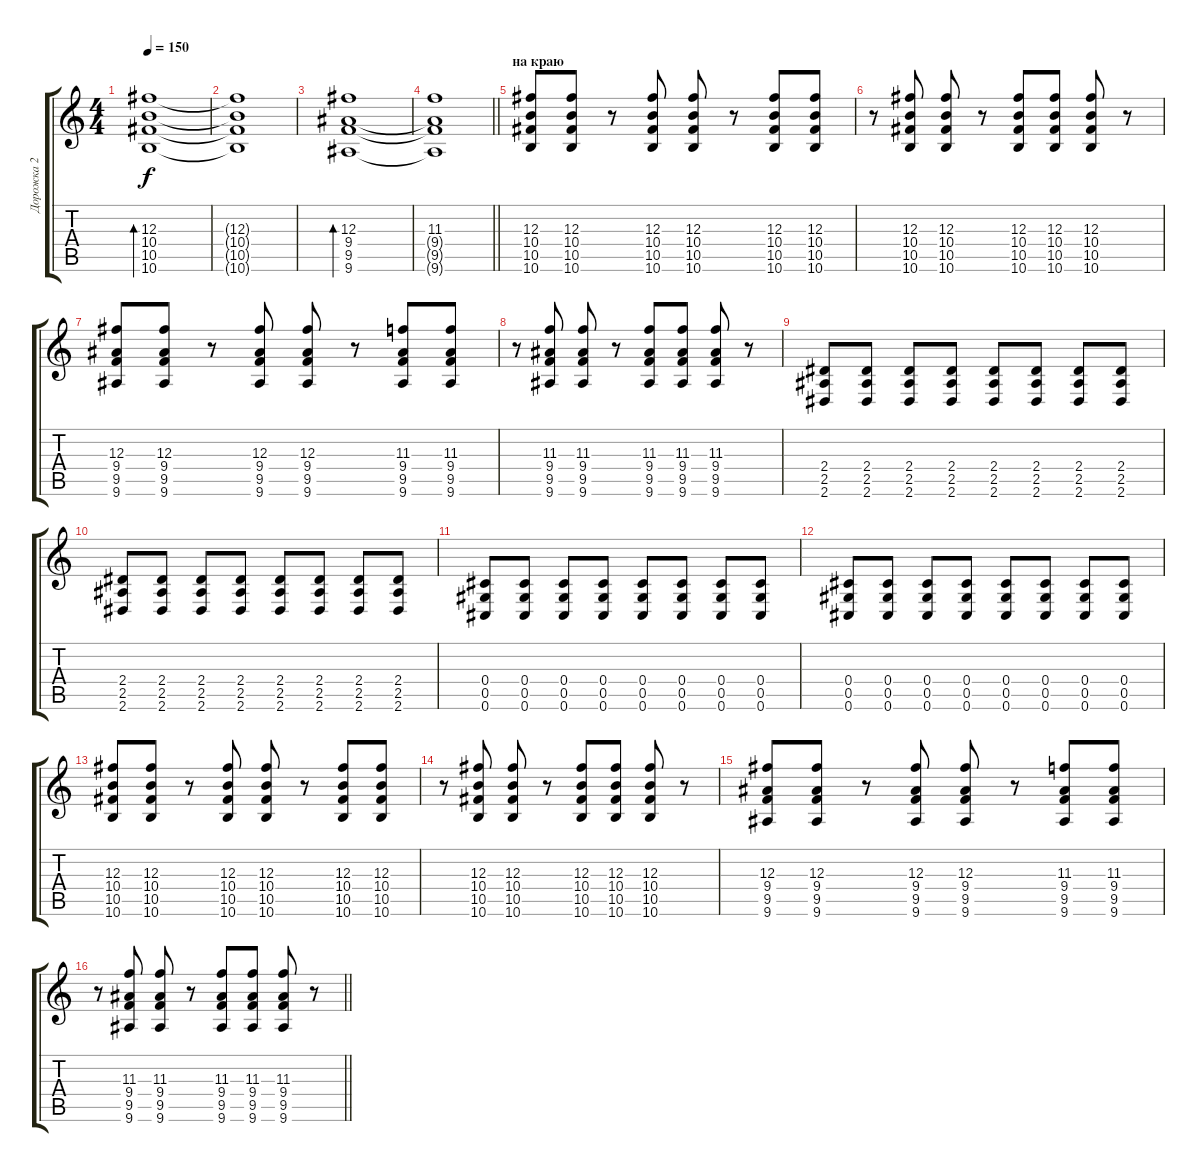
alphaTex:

\track ("Дорожка 2" "Дорожка 2") {instrument overdrivenguitar}
\staff {score tabs}
\tuning (Eb4 Bb3 Gb3 Db3 Ab2 Db2) {hide}
\ts (4 4)
\tempo 150
\clef g2
\ks c
(12.3 10.4 10.5 10.6).1{bd 60 dy f} |
(12.3{t} 10.4{t} 10.5{t} 10.6{t}).1 |
(12.3 9.4 9.5 9.6).1{bd 60} |
\barLineRight lightlight
(11.3 9.4{t} 9.5{t} 9.6{t}).1 |
\section ("" "на краю")
(12.3 10.4 10.5 10.6).8 (12.3 10.4 10.5 10.6).8 r.8 (12.3 10.4 10.5 10.6).8 (12.3 10.4 10.5 10.6).8 r.8 (12.3 10.4 10.5 10.6).8 (12.3 10.4 10.5 10.6).8 |
r.8 (12.3 10.4 10.5 10.6).8 (12.3 10.4 10.5 10.6).8 r.8 (12.3 10.4 10.5 10.6).8 (12.3 10.4 10.5 10.6).8 (12.3 10.4 10.5 10.6).8 r.8 |
(12.3 9.4 9.5 9.6).8 (12.3 9.4 9.5 9.6).8 r.8 (12.3 9.4 9.5 9.6).8 (12.3 9.4 9.5 9.6).8 r.8 (11.3 9.4 9.5 9.6).8 (11.3 9.4 9.5 9.6).8 |
r.8 (11.3 9.4 9.5 9.6).8 (11.3 9.4 9.5 9.6).8 r.8 (11.3 9.4 9.5 9.6).8 (11.3 9.4 9.5 9.6).8 (11.3 9.4 9.5 9.6).8 r.8 |
(2.4 2.5 2.6).8 (2.4 2.5 2.6).8 (2.4 2.5 2.6).8 (2.4 2.5 2.6).8 (2.4 2.5 2.6).8 (2.4 2.5 2.6).8 (2.4 2.5 2.6).8 (2.4 2.5 2.6).8 |
(2.4 2.5 2.6).8 (2.4 2.5 2.6).8 (2.4 2.5 2.6).8 (2.4 2.5 2.6).8 (2.4 2.5 2.6).8 (2.4 2.5 2.6).8 (2.4 2.5 2.6).8 (2.4 2.5 2.6).8 |
(0.4 0.5 0.6).8 (0.4 0.5 0.6).8 (0.4 0.5 0.6).8 (0.4 0.5 0.6).8 (0.4 0.5 0.6).8 (0.4 0.5 0.6).8 (0.4 0.5 0.6).8 (0.4 0.5 0.6).8 |
(0.4 0.5 0.6).8 (0.4 0.5 0.6).8 (0.4 0.5 0.6).8 (0.4 0.5 0.6).8 (0.4 0.5 0.6).8 (0.4 0.5 0.6).8 (0.4 0.5 0.6).8 (0.4 0.5 0.6).8 |
(12.3 10.4 10.5 10.6).8 (12.3 10.4 10.5 10.6).8 r.8 (12.3 10.4 10.5 10.6).8 (12.3 10.4 10.5 10.6).8 r.8 (12.3 10.4 10.5 10.6).8 (12.3 10.4 10.5 10.6).8 |
r.8 (12.3 10.4 10.5 10.6).8 (12.3 10.4 10.5 10.6).8 r.8 (12.3 10.4 10.5 10.6).8 (12.3 10.4 10.5 10.6).8 (12.3 10.4 10.5 10.6).8 r.8 |
(12.3 9.4 9.5 9.6).8 (12.3 9.4 9.5 9.6).8 r.8 (12.3 9.4 9.5 9.6).8 (12.3 9.4 9.5 9.6).8 r.8 (11.3 9.4 9.5 9.6).8 (11.3 9.4 9.5 9.6).8 |
\barLineRight lightlight
r.8 (11.3 9.4 9.5 9.6).8 (11.3 9.4 9.5 9.6).8 r.8 (11.3 9.4 9.5 9.6).8 (11.3 9.4 9.5 9.6).8 (11.3 9.4 9.5 9.6).8 r.8
